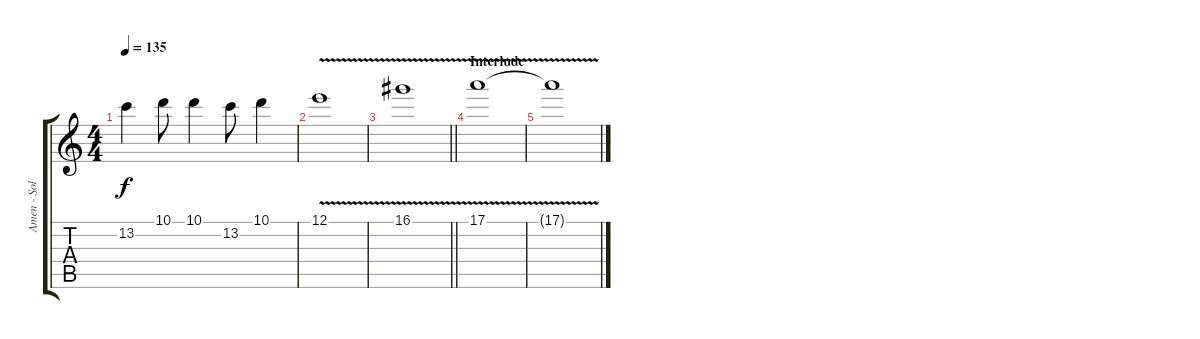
\track ("Amen - Solo guitar" "Amen - Sol") {instrument distortionguitar}
\staff {score tabs}
\tuning (E4 B3 G3 D3 A2 E2) {hide}
\ts (4 4)
\tempo 135
\clef g2
\ks c
13.2.4{dy f} 10.1.8 10.1.4 13.2.8 10.1.4 |
12.1{v}.1 |
\barLineRight lightlight
16.1{v}.1 |
\section ("" "Interlude")
17.1{v}.1 |
17.1{v t}.1{volume 0}
